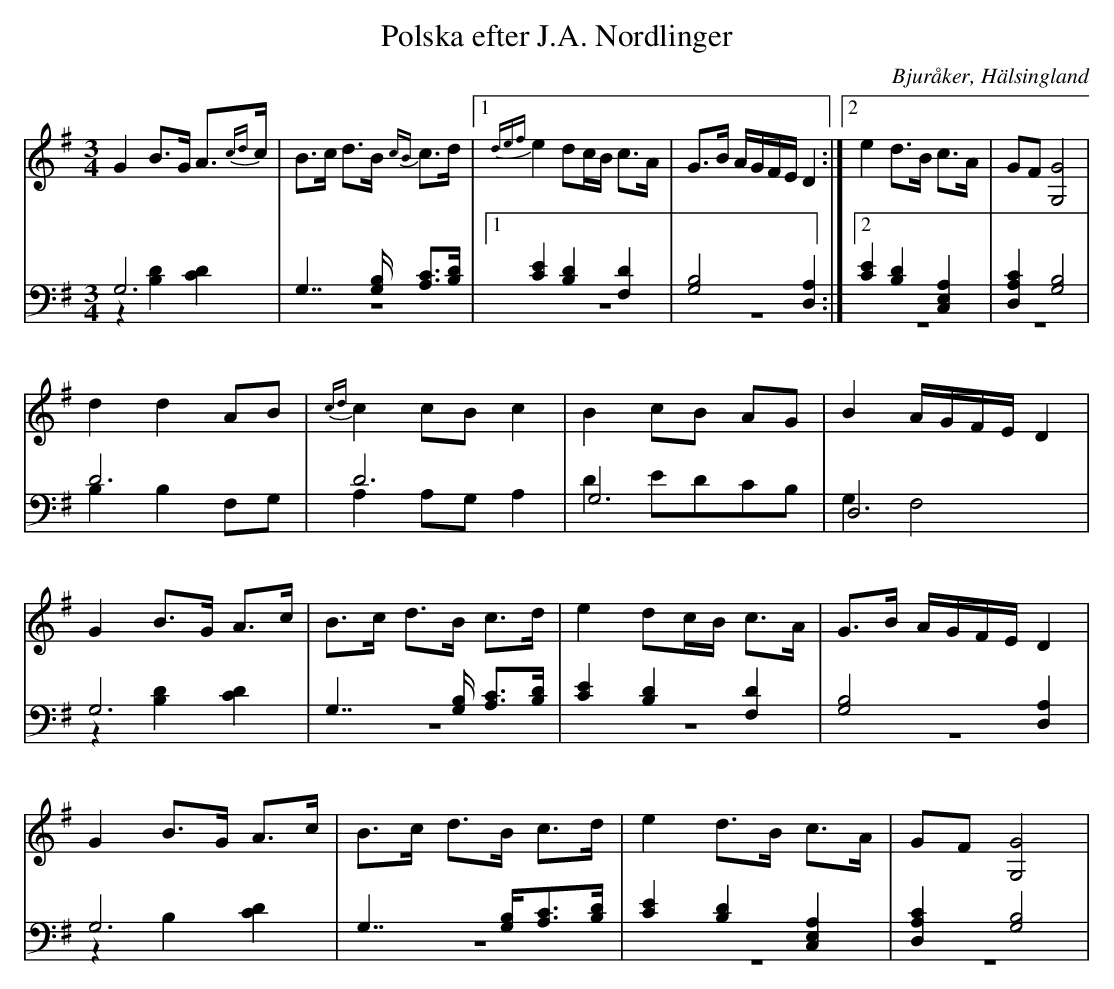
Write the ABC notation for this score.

X:1
T: Polska efter J.A. Nordlinger
O: Bjuråker, Hälsingland
M: 3/4
L: 1/8
K: G
V:1
V:2
V:3 merge
V:1
G2 B>G A>{cd2/3}c|B>c d>B {cB}c>d |1 {def}e2 dc/B/ c>A| G>B A/G/F/E/ D2:|2 e2 d>B c>A|GF [G4G,4]  |
 d2 d2 AB|{cd}c2 cB c2|B2 cB AG|B2 A/G/F/E/ D2 |
G2 B>G A>c|B>c d>B c>d |e2 dc/B/ c>A|G>B A/G/F/E/ D2 |
G2 B>G A>c |B>c d>B c>d|e2 d>B c>A|GF [G,4G4] |
V:2 clef=bass
 G,6|G,7/2 [G,/B,/] [A,C]>[B,D]|1 [C2E2] [B,2D2] [F,2D2]| [G,4B,4] [D,2A,2]:|2 [C2E2] [B,2D2] [C,2E,2A,2]| [D,2A,2C2] [G,4B,4]|
D6 |D6 |G,6|D,6 |
G,6 | G,7/2 [G,/B,/] [A,C]>[B,D]| [C2E2] [B,2D2] [F,2D2]| [G,4B,4] [D,2A,2]|
G,6 |G,7/2 [G,/B,/][A,C]>[B,D]|[C2E2] [B,2D2] [C,2E,2A,2]|[D,2A,2C2] [G,4B,4] |
V:3 clef=bass
z2 [B,2D2] [C2D2]| z6|1 z6| z6:|2 z6|  z6|
B,2 B,2 F,G, |A,2 A,G, A,2 |D2 EDCB,|G,2 F,4 |
z2 [B,2D2] [C2D2]| z6 |z6 |z6|
z2 B,2 [C2D2] |z6|z6|z6|
